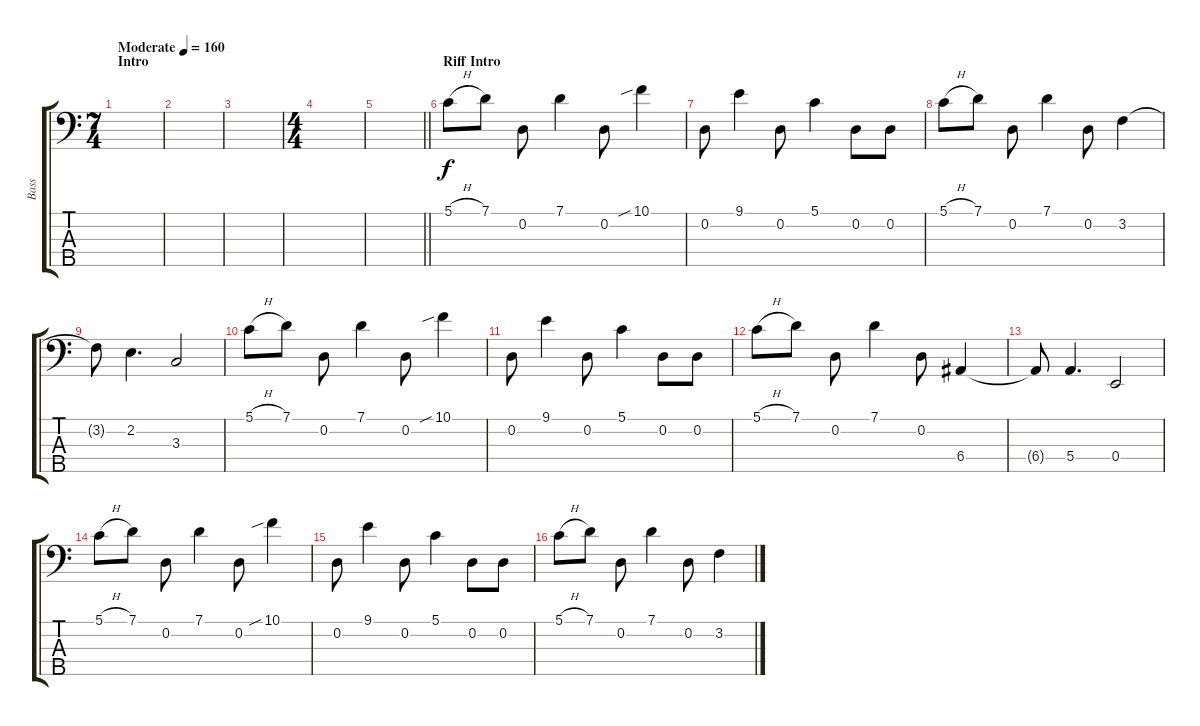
\track ("Bass" "Bass") {instrument electricbassfinger}
\staff {score tabs}
\tuning (G2 D2 A1 E1 B0) {hide}
\ts (7 4)
\section ("" "Intro")
\tempo (160 "Moderate")
\clef f4
\ks c
|
|
|
\ts (4 4)
|
\barLineRight lightlight
|
\section ("" "Riff Intro")
5.1{h}.8 7.1.8 0.2.8 7.1.4 0.2.8 10.1{sib}.4 |
0.2.8 9.1.4 0.2.8 5.1.4 0.2.8 0.2.8 |
5.1{h}.8 7.1.8 0.2.8 7.1.4 0.2.8 3.2.4 |
3.2{t}.8 2.2.4{d} 3.3.2 |
5.1{h}.8 7.1.8 0.2.8 7.1.4 0.2.8 10.1{sib}.4 |
0.2.8 9.1.4 0.2.8 5.1.4 0.2.8 0.2.8 |
5.1{h}.8 7.1.8 0.2.8 7.1.4 0.2.8 6.4.4 |
6.4{t}.8 5.4.4{d} 0.4.2 |
5.1{h}.8 7.1.8 0.2.8 7.1.4 0.2.8 10.1{sib}.4 |
0.2.8 9.1.4 0.2.8 5.1.4 0.2.8 0.2.8 |
5.1{h}.8 7.1.8 0.2.8 7.1.4 0.2.8 3.2.4
